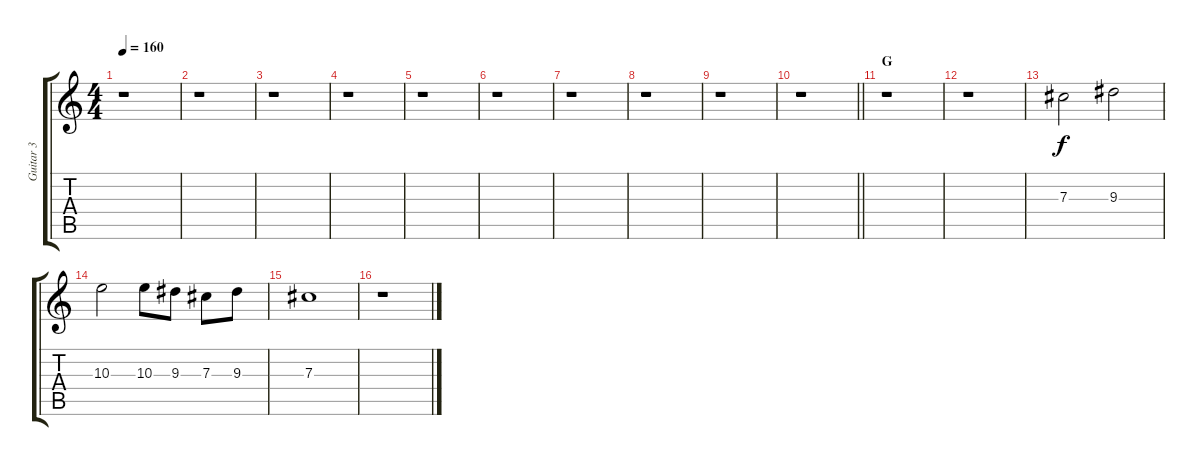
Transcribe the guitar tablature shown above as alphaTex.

\track ("Guitar 3" "Guitar 3") {instrument overdrivenguitar}
\staff {score tabs}
\tuning (Eb4 Bb3 Gb3 Db3 Ab2 Eb2) {hide}
\ts (4 4)
\tempo 160
\clef g2
\ks c
r.1{dy ff} |
r.1 |
r.1 |
r.1 |
r.1 |
r.1 |
r.1 |
r.1 |
r.1 |
\barLineRight lightlight
r.1 |
\section ("" "G")
r.1 |
r.1 |
7.3.2{dy f volume 11} 9.3.2 |
10.3.2 10.3.8 9.3.8 7.3.8 9.3.8 |
7.3.1 |
r.1
